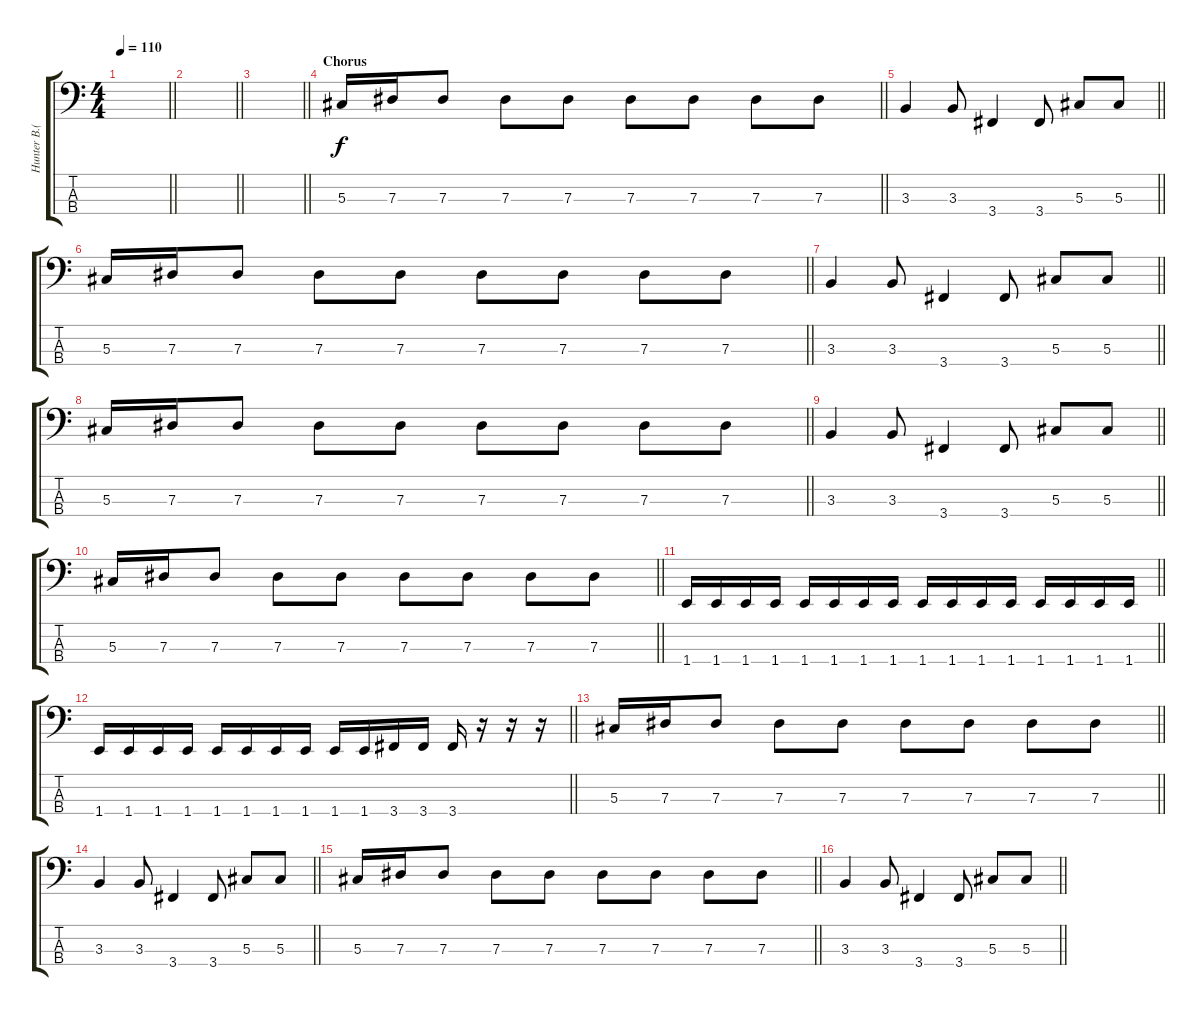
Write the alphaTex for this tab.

\track ("Hunter B.(Finger)" "Hunter B.(") {instrument electricbassfinger}
\staff {score tabs}
\tuning (Gb2 Db2 Ab1 Eb1) {hide}
\ts (4 4)
\tempo 110
\clef f4
\barLineRight lightlight
\ks c
|
\barLineRight lightlight
|
\barLineRight lightlight
|
\section ("" "Chorus")
\barLineRight lightlight
5.3.16 7.3.16 7.3.8 7.3.8 7.3.8 7.3.8 7.3.8 7.3.8 7.3.8 |
\barLineRight lightlight
3.3.4 3.3.8 3.4.4 3.4.8 5.3.8 5.3.8 |
\barLineRight lightlight
5.3.16 7.3.16 7.3.8 7.3.8 7.3.8 7.3.8 7.3.8 7.3.8 7.3.8 |
\barLineRight lightlight
3.3.4 3.3.8 3.4.4 3.4.8 5.3.8 5.3.8 |
\barLineRight lightlight
5.3.16 7.3.16 7.3.8 7.3.8 7.3.8 7.3.8 7.3.8 7.3.8 7.3.8 |
\barLineRight lightlight
3.3.4 3.3.8 3.4.4 3.4.8 5.3.8 5.3.8 |
\barLineRight lightlight
5.3.16 7.3.16 7.3.8 7.3.8 7.3.8 7.3.8 7.3.8 7.3.8 7.3.8 |
\barLineRight lightlight
1.4.16 1.4.16 1.4.16 1.4.16 1.4.16 1.4.16 1.4.16 1.4.16 1.4.16 1.4.16 1.4.16 1.4.16 1.4.16 1.4.16 1.4.16 1.4.16 |
\barLineRight lightlight
1.4.16 1.4.16 1.4.16 1.4.16 1.4.16 1.4.16 1.4.16 1.4.16 1.4.16 1.4.16 3.4.16 3.4.16 3.4.16 r.16 r.16 r.16 |
\barLineRight lightlight
5.3.16 7.3.16 7.3.8 7.3.8 7.3.8 7.3.8 7.3.8 7.3.8 7.3.8 |
\barLineRight lightlight
3.3.4 3.3.8 3.4.4 3.4.8 5.3.8 5.3.8 |
\barLineRight lightlight
5.3.16 7.3.16 7.3.8 7.3.8 7.3.8 7.3.8 7.3.8 7.3.8 7.3.8 |
\barLineRight lightlight
3.3.4 3.3.8 3.4.4 3.4.8 5.3.8 5.3.8
